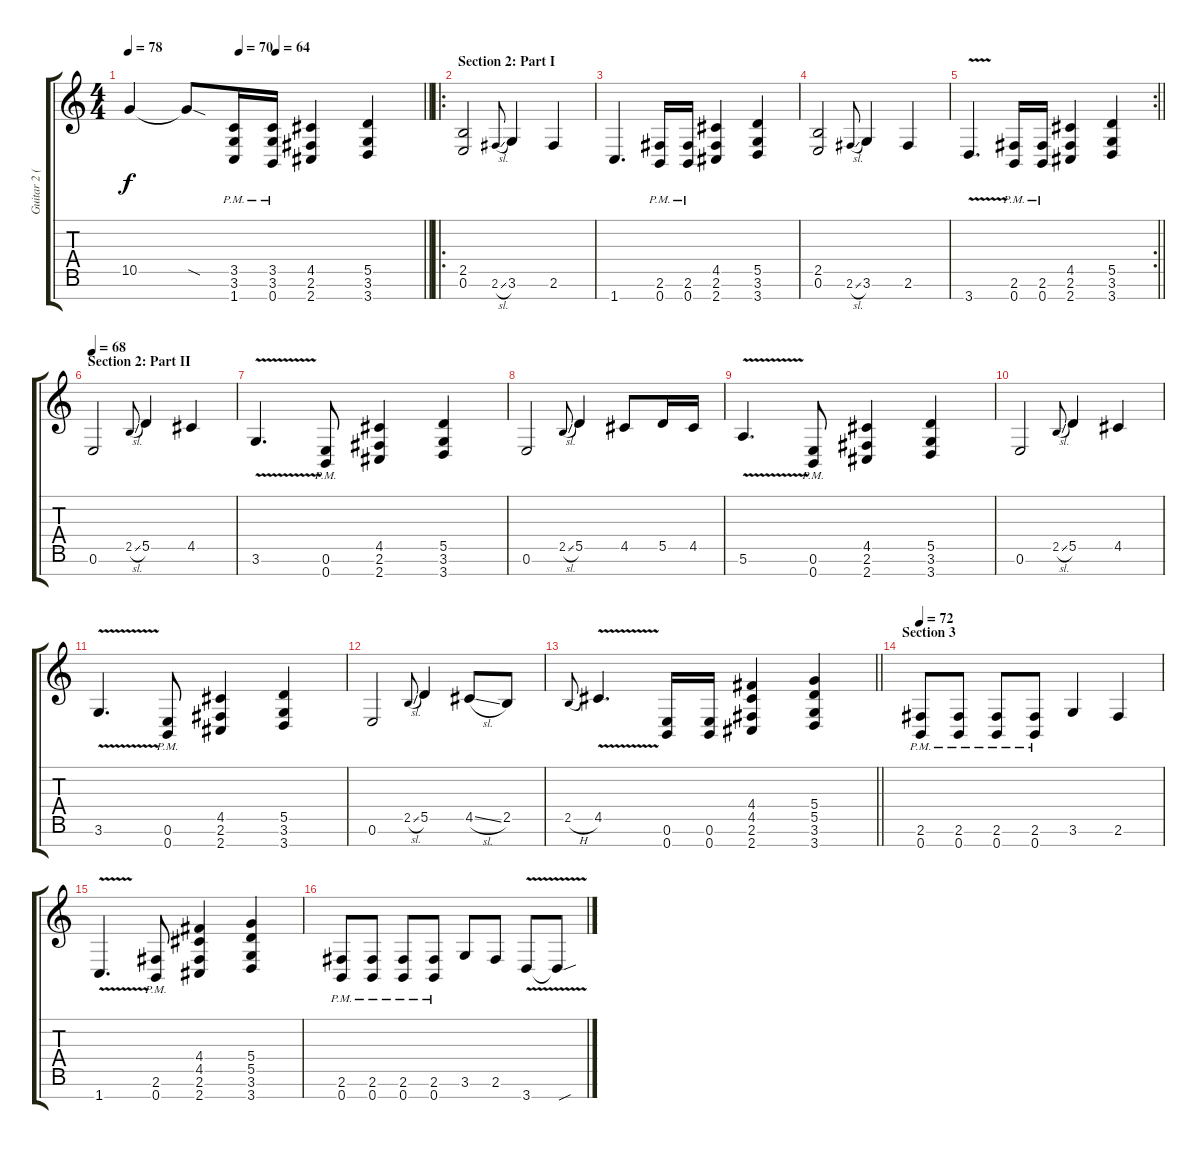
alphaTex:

\track ("Guitar 2 (Distortion)" "Guitar 2 (") {instrument distortionguitar}
\staff {score tabs}
\tuning (E4 B3 G3 D3 A2 E2 B1) {hide}
\ts (4 4)
\tempo 78
\tempo (70 0.375)
\tempo (64 0.5)
\clef g2
\barLineRight lightlight
\ks c
10.5.4{dy f} 10.5{sod t}.8 (3.5{pm} 3.6{pm} 1.7{pm}).16 (3.5{pm} 3.6{pm} 0.7{pm}).16 (4.5 2.6 2.7).4 (5.5 3.6 3.7).4 |
\ro
\section ("" "Section 2: Part I")
(2.5 0.6).2 2.6{sl}.8{gr onbeat} 3.6.4 2.6.4 |
1.7.4{d} (2.6{pm} 0.7{pm}).16 (2.6{pm} 0.7{pm}).16 (4.5 2.6 2.7).4 (5.5 3.6 3.7).4 |
(2.5 0.6).2 2.6{sl}.8{gr onbeat} 3.6.4 2.6.4 |
\rc 2
\barLineRight lightlight
3.7{v}.4{d} (2.6{pm} 0.7{pm}).16 (2.6{pm} 0.7{pm}).16 (4.5 2.6 2.7).4 (5.5 3.6 3.7).4 |
\section ("" "Section 2: Part II")
\tempo 68
0.6.2 2.5{sl}.8{gr onbeat} 5.5.4 4.5.4 |
3.6{v}.4{d} (0.6{pm} 0.7{pm}).8 (4.5 2.6 2.7).4 (5.5 3.6 3.7).4 |
0.6.2 2.5{sl}.8{gr onbeat} 5.5.4 4.5.8 5.5.16 4.5.16 |
5.6{v}.4{d} (0.6{pm} 0.7{pm}).8 (4.5 2.6 2.7).4 (5.5 3.6 3.7).4 |
0.6.2 2.5{sl}.8{gr onbeat} 5.5.4 4.5.4 |
3.6{v}.4{d} (0.6{pm} 0.7{pm}).8 (4.5 2.6 2.7).4 (5.5 3.6 3.7).4 |
0.6.2 2.5{sl}.8{gr onbeat} 5.5.4 4.5{sl}.8 2.5.8 |
\barLineRight lightlight
2.5{h}.8{gr onbeat} 4.5{v}.4{d} (0.6 0.7).16 (0.6 0.7).16 (4.4 4.5 2.6 2.7).4 (5.4 5.5 3.6 3.7).4 |
\section ("" "Section 3")
\tempo 72
(2.6{pm} 0.7{pm}).8 (2.6{pm} 0.7{pm}).8 (2.6{pm} 0.7{pm}).8 (2.6{pm} 0.7{pm}).8 3.6.4 2.6.4 |
1.7{v}.4{d} (2.6{pm} 0.7{pm}).8 (4.4 4.5 2.6 2.7).4 (5.4 5.5 3.6 3.7).4 |
(2.6{pm} 0.7{pm}).8 (2.6{pm} 0.7{pm}).8 (2.6{pm} 0.7{pm}).8 (2.6{pm} 0.7{pm}).8 3.6.8 2.6.8 3.7{v}.8 3.7{sou t}.8
